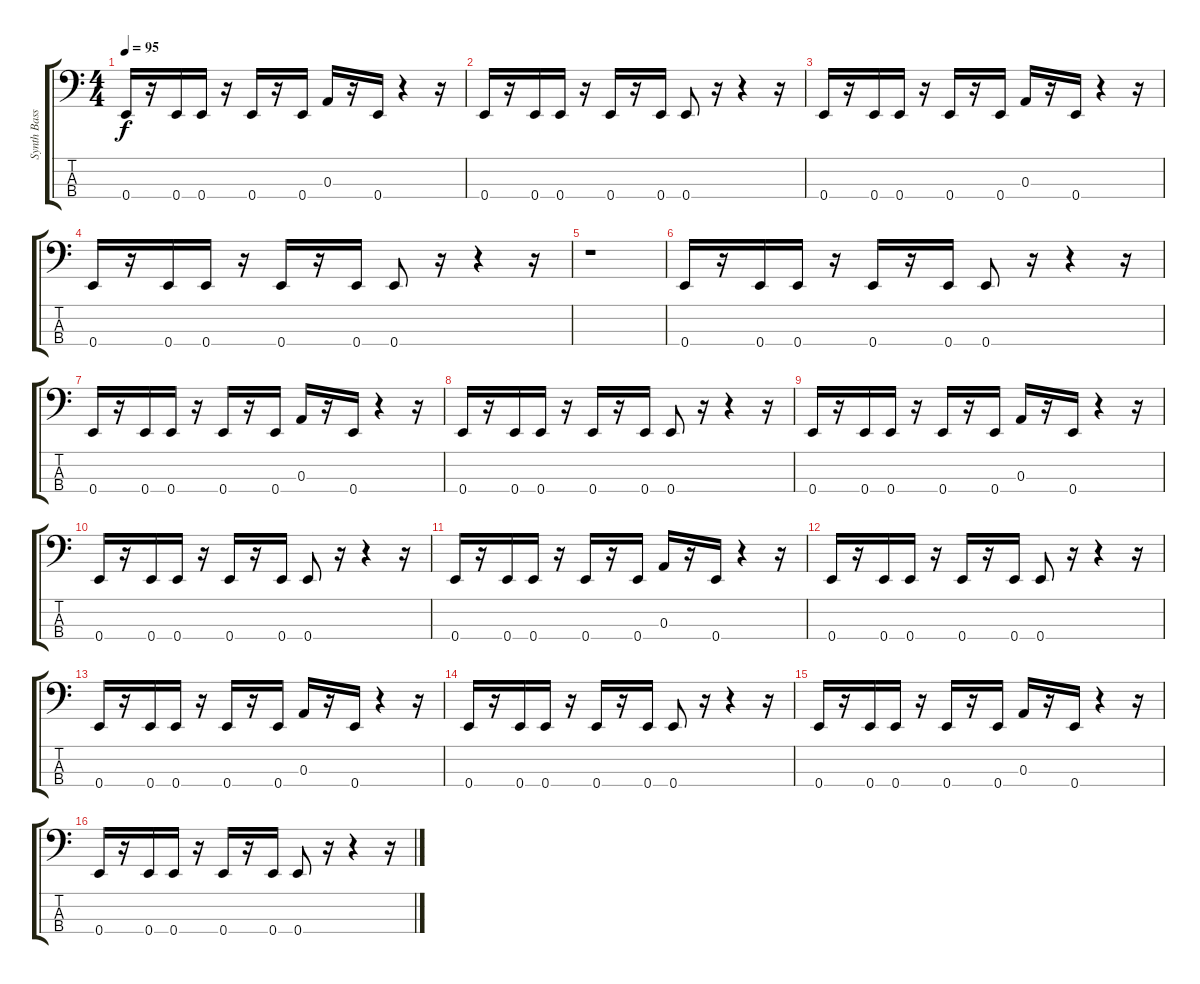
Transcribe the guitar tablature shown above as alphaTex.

\track ("Synth Bass" "Synth Bass") {instrument synthbass2}
\staff {score tabs}
\tuning (G2 D2 A1 E1) {hide}
\ts (4 4)
\tempo 95
\clef f4
\ks c
0.4.16{dy f} r.16 0.4.16 0.4.16 r.16 0.4.16 r.16 0.4.16 0.3.16 r.16 0.4.16 r.4 r.16 |
0.4.16 r.16 0.4.16 0.4.16 r.16 0.4.16 r.16 0.4.16 0.4.8 r.16 r.4 r.16 |
0.4.16 r.16 0.4.16 0.4.16 r.16 0.4.16 r.16 0.4.16 0.3.16 r.16 0.4.16 r.4 r.16 |
0.4.16 r.16 0.4.16 0.4.16 r.16 0.4.16 r.16 0.4.16 0.4.8 r.16 r.4 r.16 |
r.1 |
0.4.16 r.16 0.4.16 0.4.16 r.16 0.4.16 r.16 0.4.16 0.4.8 r.16 r.4 r.16 |
0.4.16 r.16 0.4.16 0.4.16 r.16 0.4.16 r.16 0.4.16 0.3.16 r.16 0.4.16 r.4 r.16 |
0.4.16 r.16 0.4.16 0.4.16 r.16 0.4.16 r.16 0.4.16 0.4.8 r.16 r.4 r.16 |
0.4.16 r.16 0.4.16 0.4.16 r.16 0.4.16 r.16 0.4.16 0.3.16 r.16 0.4.16 r.4 r.16 |
0.4.16 r.16 0.4.16 0.4.16 r.16 0.4.16 r.16 0.4.16 0.4.8 r.16 r.4 r.16 |
0.4.16 r.16 0.4.16 0.4.16 r.16 0.4.16 r.16 0.4.16 0.3.16 r.16 0.4.16 r.4 r.16 |
0.4.16 r.16 0.4.16 0.4.16 r.16 0.4.16 r.16 0.4.16 0.4.8 r.16 r.4 r.16 |
0.4.16 r.16 0.4.16 0.4.16 r.16 0.4.16 r.16 0.4.16 0.3.16 r.16 0.4.16 r.4 r.16 |
0.4.16 r.16 0.4.16 0.4.16 r.16 0.4.16 r.16 0.4.16 0.4.8 r.16 r.4 r.16 |
0.4.16 r.16 0.4.16 0.4.16 r.16 0.4.16 r.16 0.4.16 0.3.16 r.16 0.4.16 r.4 r.16 |
0.4.16 r.16 0.4.16 0.4.16 r.16 0.4.16 r.16 0.4.16 0.4.8 r.16 r.4 r.16
